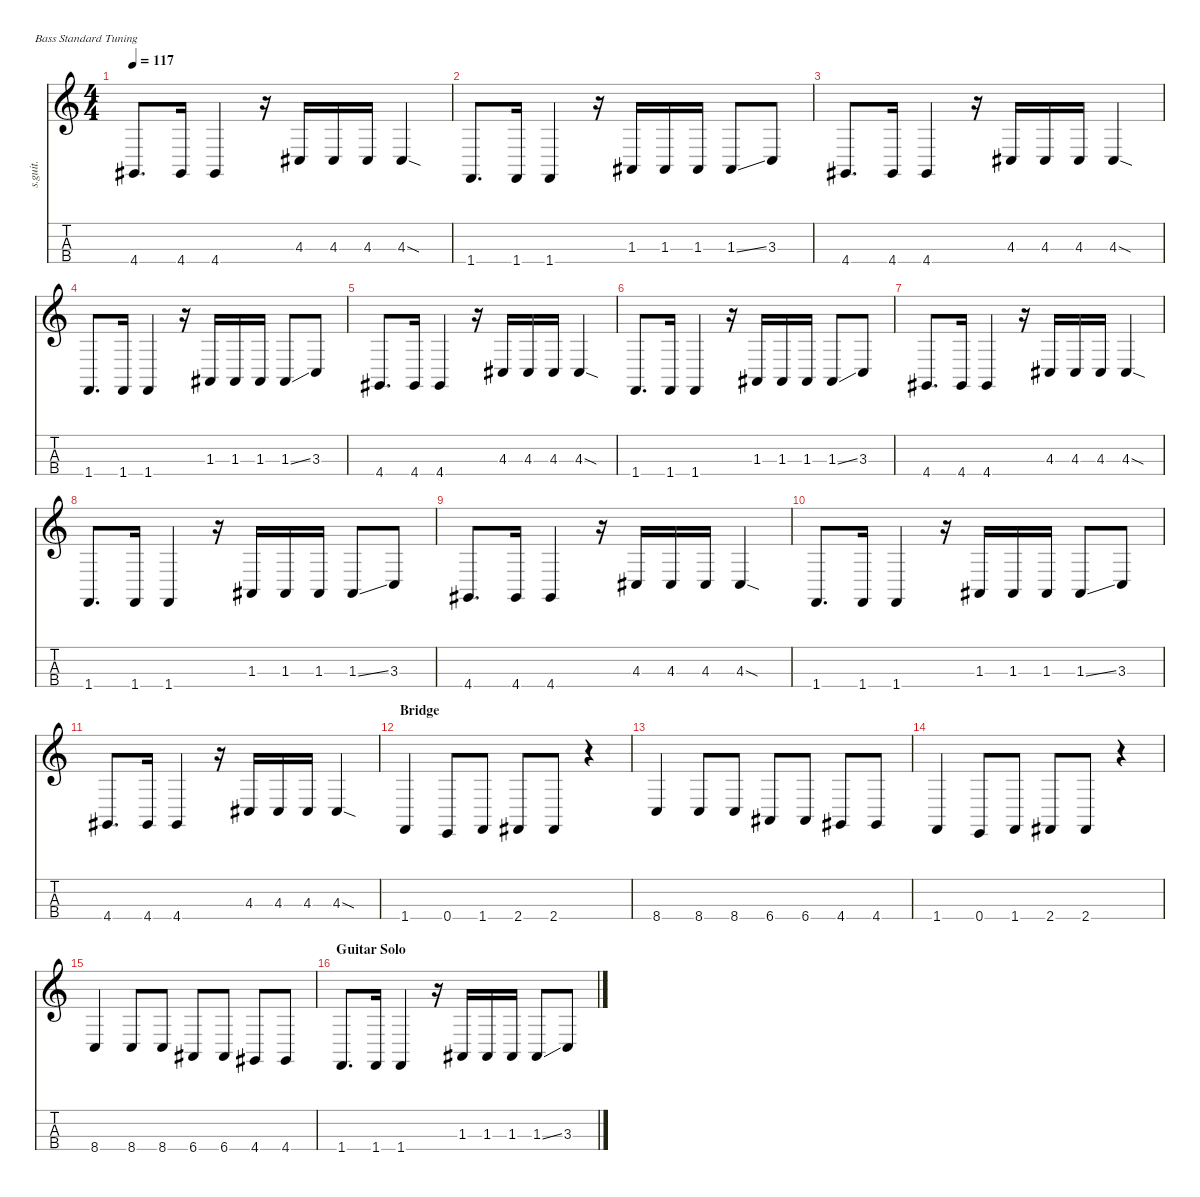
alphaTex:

\defaultSystemsLayout 4
\hideDynamics
\bracketExtendMode nobrackets
\track ("Krist Novoselic " "s.guit.") {instrument electricbasspick}
\staff {score tabs}
\tuning (G2 D2 A1 E1)
\ts (4 4)
\tempo 117
\clef g2
\ks c
4.4{acc #}.8{d lyrics (0 "") lyrics (1 "") lyrics (2 "") lyrics (3 "") lyrics (4 "") dy f} 4.4{acc #}.16{lyrics (0 "") lyrics (1 "") lyrics (2 "") lyrics (3 "") lyrics (4 "")} 4.4{acc #}.4{lyrics (0 "") lyrics (1 "") lyrics (2 "") lyrics (3 "") lyrics (4 "")} r.16 4.3{acc #}.16{lyrics (0 "") lyrics (1 "") lyrics (2 "") lyrics (3 "") lyrics (4 "")} 4.3{acc #}.16{lyrics (0 "") lyrics (1 "") lyrics (2 "") lyrics (3 "") lyrics (4 "")} 4.3{acc #}.16{lyrics (0 "") lyrics (1 "") lyrics (2 "") lyrics (3 "") lyrics (4 "")} 4.3{sod acc #}.4{lyrics (0 "") lyrics (1 "") lyrics (2 "") lyrics (3 "") lyrics (4 "")} |
1.4.8{d lyrics (0 "") lyrics (1 "") lyrics (2 "") lyrics (3 "") lyrics (4 "")} 1.4.16{lyrics (0 "") lyrics (1 "") lyrics (2 "") lyrics (3 "") lyrics (4 "")} 1.4.4{lyrics (0 "") lyrics (1 "") lyrics (2 "") lyrics (3 "") lyrics (4 "")} r.16 1.3{acc #}.16{lyrics (0 "") lyrics (1 "") lyrics (2 "") lyrics (3 "") lyrics (4 "")} 1.3{acc #}.16{lyrics (0 "") lyrics (1 "") lyrics (2 "") lyrics (3 "") lyrics (4 "")} 1.3{acc #}.16{lyrics (0 "") lyrics (1 "") lyrics (2 "") lyrics (3 "") lyrics (4 "")} 1.3{ss acc #}.8{lyrics (0 "") lyrics (1 "") lyrics (2 "") lyrics (3 "") lyrics (4 "")} 3.3.8{lyrics (0 "") lyrics (1 "") lyrics (2 "") lyrics (3 "") lyrics (4 "")} |
4.4{acc #}.8{d lyrics (0 "") lyrics (1 "") lyrics (2 "") lyrics (3 "") lyrics (4 "")} 4.4{acc #}.16{lyrics (0 "") lyrics (1 "") lyrics (2 "") lyrics (3 "") lyrics (4 "")} 4.4{acc #}.4{lyrics (0 "") lyrics (1 "") lyrics (2 "") lyrics (3 "") lyrics (4 "")} r.16 4.3{acc #}.16{lyrics (0 "") lyrics (1 "") lyrics (2 "") lyrics (3 "") lyrics (4 "")} 4.3{acc #}.16{lyrics (0 "") lyrics (1 "") lyrics (2 "") lyrics (3 "") lyrics (4 "")} 4.3{acc #}.16{lyrics (0 "") lyrics (1 "") lyrics (2 "") lyrics (3 "") lyrics (4 "")} 4.3{sod acc #}.4{lyrics (0 "") lyrics (1 "") lyrics (2 "") lyrics (3 "") lyrics (4 "")} |
1.4.8{d lyrics (0 "") lyrics (1 "") lyrics (2 "") lyrics (3 "") lyrics (4 "")} 1.4.16{lyrics (0 "") lyrics (1 "") lyrics (2 "") lyrics (3 "") lyrics (4 "")} 1.4.4{lyrics (0 "") lyrics (1 "") lyrics (2 "") lyrics (3 "") lyrics (4 "")} r.16 1.3{acc #}.16{lyrics (0 "") lyrics (1 "") lyrics (2 "") lyrics (3 "") lyrics (4 "")} 1.3{acc #}.16{lyrics (0 "") lyrics (1 "") lyrics (2 "") lyrics (3 "") lyrics (4 "")} 1.3{acc #}.16{lyrics (0 "") lyrics (1 "") lyrics (2 "") lyrics (3 "") lyrics (4 "")} 1.3{ss acc #}.8{lyrics (0 "") lyrics (1 "") lyrics (2 "") lyrics (3 "") lyrics (4 "")} 3.3.8{lyrics (0 "") lyrics (1 "") lyrics (2 "") lyrics (3 "") lyrics (4 "")} |
4.4{acc #}.8{d lyrics (0 "") lyrics (1 "") lyrics (2 "") lyrics (3 "") lyrics (4 "")} 4.4{acc #}.16{lyrics (0 "") lyrics (1 "") lyrics (2 "") lyrics (3 "") lyrics (4 "")} 4.4{acc #}.4{lyrics (0 "") lyrics (1 "") lyrics (2 "") lyrics (3 "") lyrics (4 "")} r.16 4.3{acc #}.16{lyrics (0 "") lyrics (1 "") lyrics (2 "") lyrics (3 "") lyrics (4 "")} 4.3{acc #}.16{lyrics (0 "") lyrics (1 "") lyrics (2 "") lyrics (3 "") lyrics (4 "")} 4.3{acc #}.16{lyrics (0 "") lyrics (1 "") lyrics (2 "") lyrics (3 "") lyrics (4 "")} 4.3{sod acc #}.4{lyrics (0 "") lyrics (1 "") lyrics (2 "") lyrics (3 "") lyrics (4 "")} |
1.4.8{d lyrics (0 "") lyrics (1 "") lyrics (2 "") lyrics (3 "") lyrics (4 "")} 1.4.16{lyrics (0 "") lyrics (1 "") lyrics (2 "") lyrics (3 "") lyrics (4 "")} 1.4.4{lyrics (0 "") lyrics (1 "") lyrics (2 "") lyrics (3 "") lyrics (4 "")} r.16 1.3{acc #}.16{lyrics (0 "") lyrics (1 "") lyrics (2 "") lyrics (3 "") lyrics (4 "")} 1.3{acc #}.16{lyrics (0 "") lyrics (1 "") lyrics (2 "") lyrics (3 "") lyrics (4 "")} 1.3{acc #}.16{lyrics (0 "") lyrics (1 "") lyrics (2 "") lyrics (3 "") lyrics (4 "")} 1.3{ss acc #}.8{lyrics (0 "") lyrics (1 "") lyrics (2 "") lyrics (3 "") lyrics (4 "")} 3.3.8{lyrics (0 "") lyrics (1 "") lyrics (2 "") lyrics (3 "") lyrics (4 "")} |
4.4{acc #}.8{d lyrics (0 "") lyrics (1 "") lyrics (2 "") lyrics (3 "") lyrics (4 "")} 4.4{acc #}.16{lyrics (0 "") lyrics (1 "") lyrics (2 "") lyrics (3 "") lyrics (4 "")} 4.4{acc #}.4{lyrics (0 "") lyrics (1 "") lyrics (2 "") lyrics (3 "") lyrics (4 "")} r.16 4.3{acc #}.16{lyrics (0 "") lyrics (1 "") lyrics (2 "") lyrics (3 "") lyrics (4 "")} 4.3{acc #}.16{lyrics (0 "") lyrics (1 "") lyrics (2 "") lyrics (3 "") lyrics (4 "")} 4.3{acc #}.16{lyrics (0 "") lyrics (1 "") lyrics (2 "") lyrics (3 "") lyrics (4 "")} 4.3{sod acc #}.4{lyrics (0 "") lyrics (1 "") lyrics (2 "") lyrics (3 "") lyrics (4 "")} |
1.4.8{d lyrics (0 "") lyrics (1 "") lyrics (2 "") lyrics (3 "") lyrics (4 "")} 1.4.16{lyrics (0 "") lyrics (1 "") lyrics (2 "") lyrics (3 "") lyrics (4 "")} 1.4.4{lyrics (0 "") lyrics (1 "") lyrics (2 "") lyrics (3 "") lyrics (4 "")} r.16 1.3{acc #}.16{lyrics (0 "") lyrics (1 "") lyrics (2 "") lyrics (3 "") lyrics (4 "")} 1.3{acc #}.16{lyrics (0 "") lyrics (1 "") lyrics (2 "") lyrics (3 "") lyrics (4 "")} 1.3{acc #}.16{lyrics (0 "") lyrics (1 "") lyrics (2 "") lyrics (3 "") lyrics (4 "")} 1.3{ss acc #}.8{lyrics (0 "") lyrics (1 "") lyrics (2 "") lyrics (3 "") lyrics (4 "")} 3.3.8{lyrics (0 "") lyrics (1 "") lyrics (2 "") lyrics (3 "") lyrics (4 "")} |
4.4{acc #}.8{d lyrics (0 "") lyrics (1 "") lyrics (2 "") lyrics (3 "") lyrics (4 "")} 4.4{acc #}.16{lyrics (0 "") lyrics (1 "") lyrics (2 "") lyrics (3 "") lyrics (4 "")} 4.4{acc #}.4{lyrics (0 "") lyrics (1 "") lyrics (2 "") lyrics (3 "") lyrics (4 "")} r.16 4.3{acc #}.16{lyrics (0 "") lyrics (1 "") lyrics (2 "") lyrics (3 "") lyrics (4 "")} 4.3{acc #}.16{lyrics (0 "") lyrics (1 "") lyrics (2 "") lyrics (3 "") lyrics (4 "")} 4.3{acc #}.16{lyrics (0 "") lyrics (1 "") lyrics (2 "") lyrics (3 "") lyrics (4 "")} 4.3{sod acc #}.4{lyrics (0 "") lyrics (1 "") lyrics (2 "") lyrics (3 "") lyrics (4 "")} |
1.4.8{d lyrics (0 "") lyrics (1 "") lyrics (2 "") lyrics (3 "") lyrics (4 "")} 1.4.16{lyrics (0 "") lyrics (1 "") lyrics (2 "") lyrics (3 "") lyrics (4 "")} 1.4.4{lyrics (0 "") lyrics (1 "") lyrics (2 "") lyrics (3 "") lyrics (4 "")} r.16 1.3{acc #}.16{lyrics (0 "") lyrics (1 "") lyrics (2 "") lyrics (3 "") lyrics (4 "")} 1.3{acc #}.16{lyrics (0 "") lyrics (1 "") lyrics (2 "") lyrics (3 "") lyrics (4 "")} 1.3{acc #}.16{lyrics (0 "") lyrics (1 "") lyrics (2 "") lyrics (3 "") lyrics (4 "")} 1.3{ss acc #}.8{lyrics (0 "") lyrics (1 "") lyrics (2 "") lyrics (3 "") lyrics (4 "")} 3.3.8{lyrics (0 "") lyrics (1 "") lyrics (2 "") lyrics (3 "") lyrics (4 "")} |
4.4{acc #}.8{d lyrics (0 "") lyrics (1 "") lyrics (2 "") lyrics (3 "") lyrics (4 "")} 4.4{acc #}.16{lyrics (0 "") lyrics (1 "") lyrics (2 "") lyrics (3 "") lyrics (4 "")} 4.4{acc #}.4{lyrics (0 "") lyrics (1 "") lyrics (2 "") lyrics (3 "") lyrics (4 "")} r.16 4.3{acc #}.16{lyrics (0 "") lyrics (1 "") lyrics (2 "") lyrics (3 "") lyrics (4 "")} 4.3{acc #}.16{lyrics (0 "") lyrics (1 "") lyrics (2 "") lyrics (3 "") lyrics (4 "")} 4.3{acc #}.16{lyrics (0 "") lyrics (1 "") lyrics (2 "") lyrics (3 "") lyrics (4 "")} 4.3{sod acc #}.4{lyrics (0 "") lyrics (1 "") lyrics (2 "") lyrics (3 "") lyrics (4 "")} |
\section ("" "Bridge")
1.4.4{lyrics (0 "") lyrics (1 "") lyrics (2 "") lyrics (3 "") lyrics (4 "")} 0.4.8{lyrics (0 "") lyrics (1 "") lyrics (2 "") lyrics (3 "") lyrics (4 "")} 1.4.8{lyrics (0 "") lyrics (1 "") lyrics (2 "") lyrics (3 "") lyrics (4 "")} 2.4{acc #}.8{lyrics (0 "") lyrics (1 "") lyrics (2 "") lyrics (3 "") lyrics (4 "")} 2.4{acc #}.8{lyrics (0 "") lyrics (1 "") lyrics (2 "") lyrics (3 "") lyrics (4 "")} r.4 |
8.4.4{lyrics (0 "") lyrics (1 "") lyrics (2 "") lyrics (3 "") lyrics (4 "")} 8.4.8{lyrics (0 "") lyrics (1 "") lyrics (2 "") lyrics (3 "") lyrics (4 "")} 8.4.8{lyrics (0 "") lyrics (1 "") lyrics (2 "") lyrics (3 "") lyrics (4 "")} 6.4{acc #}.8{lyrics (0 "") lyrics (1 "") lyrics (2 "") lyrics (3 "") lyrics (4 "")} 6.4{acc #}.8{lyrics (0 "") lyrics (1 "") lyrics (2 "") lyrics (3 "") lyrics (4 "")} 4.4{acc #}.8{lyrics (0 "") lyrics (1 "") lyrics (2 "") lyrics (3 "") lyrics (4 "")} 4.4{acc #}.8{lyrics (0 "") lyrics (1 "") lyrics (2 "") lyrics (3 "") lyrics (4 "")} |
1.4.4{lyrics (0 "") lyrics (1 "") lyrics (2 "") lyrics (3 "") lyrics (4 "")} 0.4.8{lyrics (0 "") lyrics (1 "") lyrics (2 "") lyrics (3 "") lyrics (4 "")} 1.4.8{lyrics (0 "") lyrics (1 "") lyrics (2 "") lyrics (3 "") lyrics (4 "")} 2.4{acc #}.8{lyrics (0 "") lyrics (1 "") lyrics (2 "") lyrics (3 "") lyrics (4 "")} 2.4{acc #}.8{lyrics (0 "") lyrics (1 "") lyrics (2 "") lyrics (3 "") lyrics (4 "")} r.4 |
8.4.4{lyrics (0 "") lyrics (1 "") lyrics (2 "") lyrics (3 "") lyrics (4 "")} 8.4.8{lyrics (0 "") lyrics (1 "") lyrics (2 "") lyrics (3 "") lyrics (4 "")} 8.4.8{lyrics (0 "") lyrics (1 "") lyrics (2 "") lyrics (3 "") lyrics (4 "")} 6.4{acc #}.8{lyrics (0 "") lyrics (1 "") lyrics (2 "") lyrics (3 "") lyrics (4 "")} 6.4{acc #}.8{lyrics (0 "") lyrics (1 "") lyrics (2 "") lyrics (3 "") lyrics (4 "")} 4.4{acc #}.8{lyrics (0 "") lyrics (1 "") lyrics (2 "") lyrics (3 "") lyrics (4 "")} 4.4{acc #}.8{lyrics (0 "") lyrics (1 "") lyrics (2 "") lyrics (3 "") lyrics (4 "")} |
\section ("" "Guitar Solo")
1.4.8{d lyrics (0 "") lyrics (1 "") lyrics (2 "") lyrics (3 "") lyrics (4 "")} 1.4.16{lyrics (0 "") lyrics (1 "") lyrics (2 "") lyrics (3 "") lyrics (4 "")} 1.4.4{lyrics (0 "") lyrics (1 "") lyrics (2 "") lyrics (3 "") lyrics (4 "")} r.16 1.3{acc #}.16{lyrics (0 "") lyrics (1 "") lyrics (2 "") lyrics (3 "") lyrics (4 "")} 1.3{acc #}.16{lyrics (0 "") lyrics (1 "") lyrics (2 "") lyrics (3 "") lyrics (4 "")} 1.3{acc #}.16{lyrics (0 "") lyrics (1 "") lyrics (2 "") lyrics (3 "") lyrics (4 "")} 1.3{ss acc #}.8{lyrics (0 "") lyrics (1 "") lyrics (2 "") lyrics (3 "") lyrics (4 "")} 3.3.8{lyrics (0 "") lyrics (1 "") lyrics (2 "") lyrics (3 "") lyrics (4 "")}
